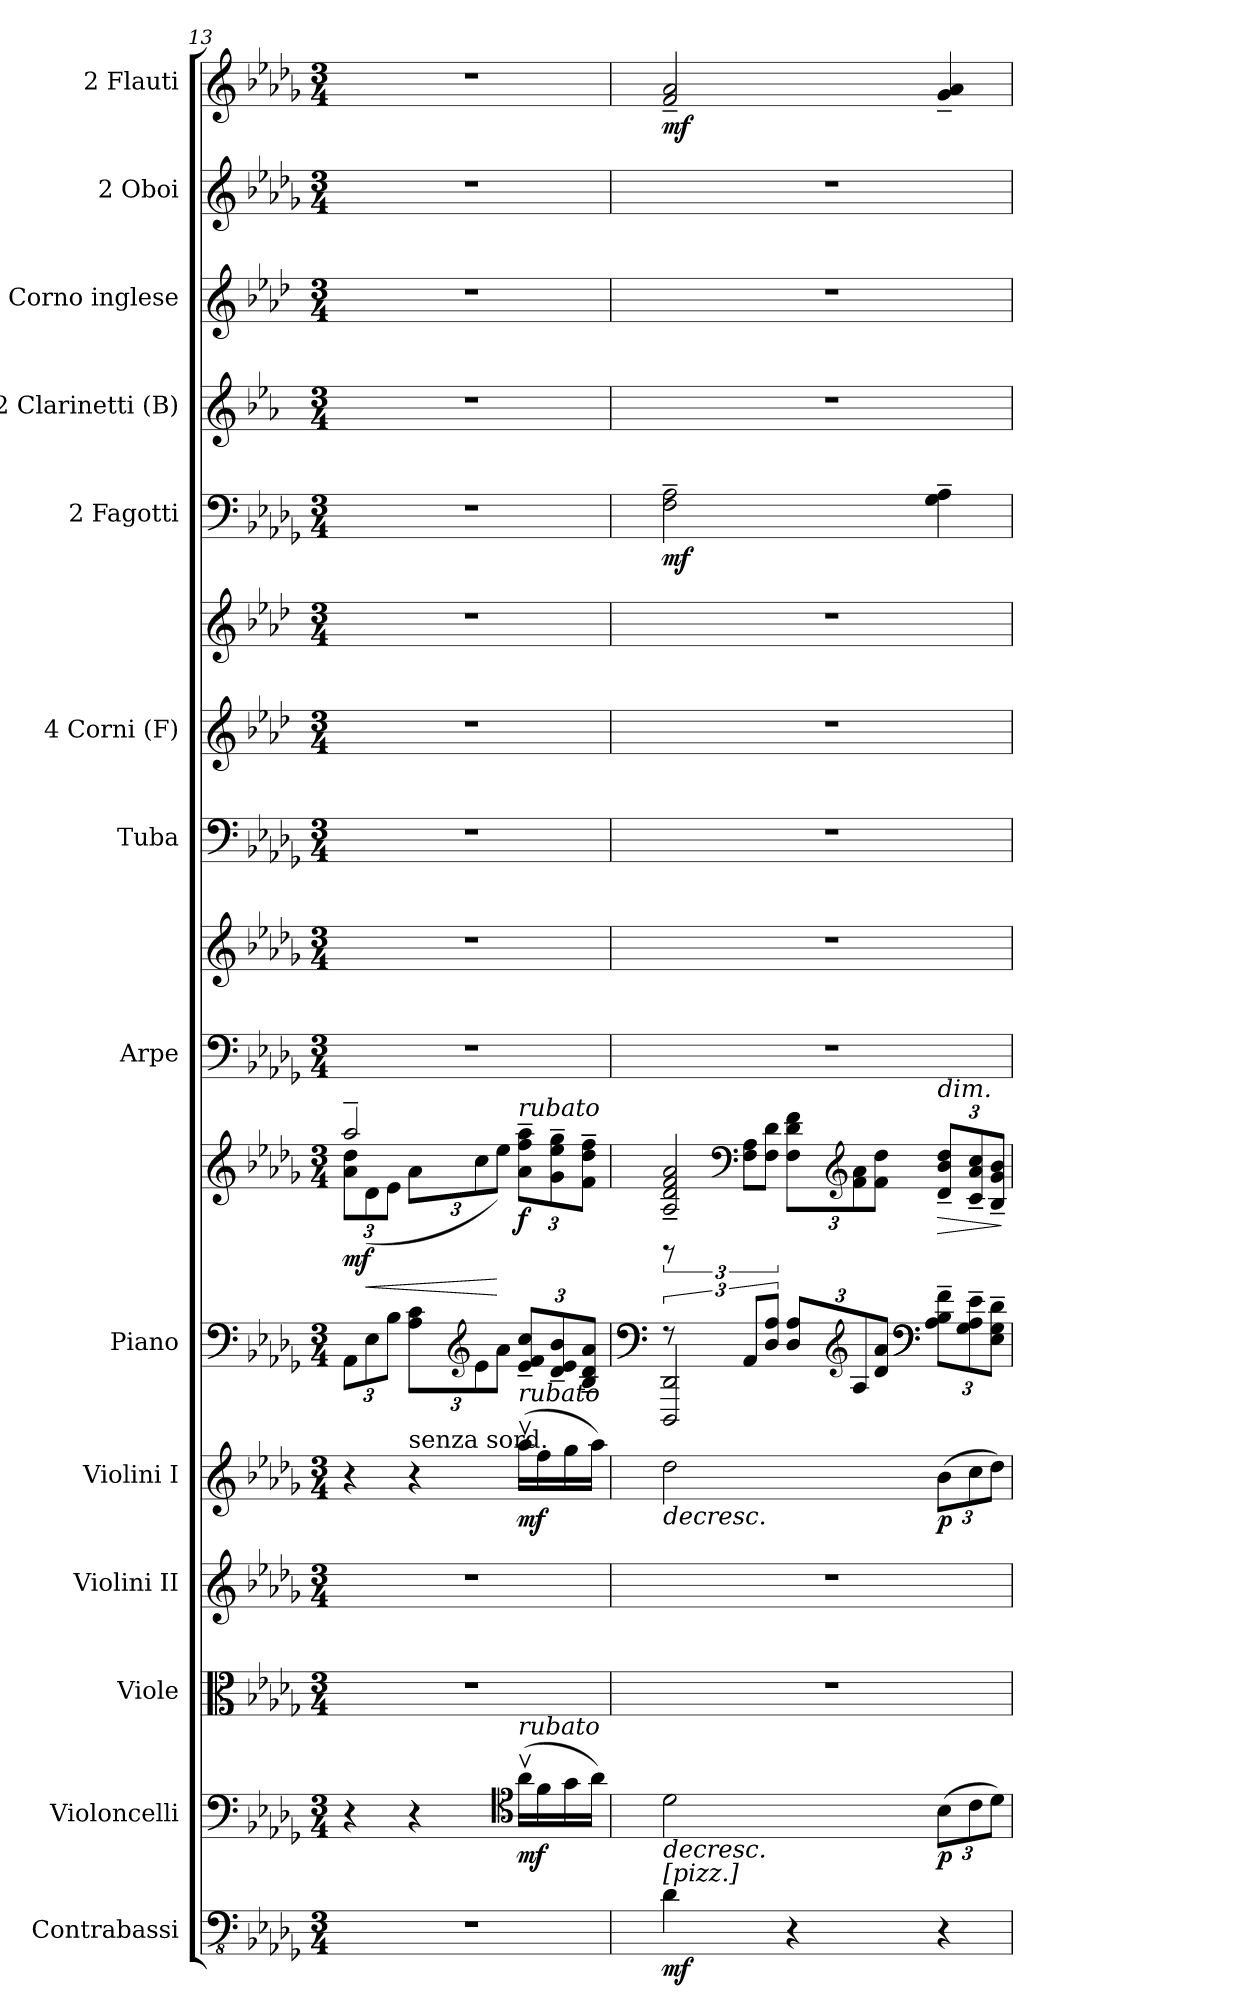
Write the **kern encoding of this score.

**kern	**dynam	**kern	**dynam	**kern	**kern	**kern	**dynam	**kern	**kern	**dynam	**kern	**kern	**kern	**kern	**kern	**kern	**dynam	**kern	**kern	**kern	**kern	**dynam
*part14	*part14	*part13	*part13	*part12	*part11	*part10	*part10	*part9	*part9	*part9	*part8	*part8	*part7	*part6	*part6	*part5	*part5	*part4	*part3	*part2	*part1	*part1
*staff17	*staff17	*staff16	*staff16	*staff15	*staff14	*staff13	*staff13	*staff12	*staff11	*staff11/12	*staff10	*staff9	*staff8	*staff7	*staff6	*staff5	*staff5	*staff4	*staff3	*staff2	*staff1	*staff1
*I"Contrabassi	*	*I"Violoncelli	*	*I"Viole	*I"Violini II	*I"Violini I	*	*I"Piano	*	*	*I"[2] Arpe	*	*I"Tuba	*I"4 Corni (F)	*	*I"2 Fagotti	*	*I"2 Clarinetti (B)	*I"Corno inglese	*I"2 Oboi	*I"2 Flauti	*
*I'Cb.	*	*I'Vc.	*	*	*I'Vln. II	*I'Vln. I	*	*I'Piano	*	*	*I'Arpe	*	*I'Tuba	*I'Cor.	*	*I'Fag.	*	*I'Cl.	*I'C. ingl.	*I'Ob.	*I'Fl.	*
*clefFv4	*	*clefF4	*	*clefC3	*clefG2	*clefG2	*	*clefF4	*clefG2	*	*clefF4	*clefG2	*clefF4	*clefG2	*clefG2	*clefF4	*	*clefG2	*clefG2	*clefG2	*clefG2	*
*ITrd7c12	*	*	*	*	*	*	*	*	*	*	*	*	*	*ITrd4c7	*ITrd4c7	*	*	*ITrd1c2	*ITrd4c7	*	*	*
*k[b-e-a-d-g-]	*	*k[b-e-a-d-g-]	*	*k[b-e-a-d-g-]	*k[b-e-a-d-g-]	*k[b-e-a-d-g-]	*	*k[b-e-a-d-g-]	*k[b-e-a-d-g-]	*	*k[b-e-a-d-g-]	*k[b-e-a-d-g-]	*k[b-e-a-d-g-]	*k[b-e-a-d-g-]	*k[b-e-a-d-g-]	*k[b-e-a-d-g-]	*	*k[b-e-a-d-g-]	*k[b-e-a-d-g-]	*k[b-e-a-d-g-]	*k[b-e-a-d-g-]	*
*M3/4	*	*M3/4	*	*M3/4	*M3/4	*M3/4	*	*M3/4	*M3/4	*	*M3/4	*M3/4	*M3/4	*M3/4	*M3/4	*M3/4	*	*M3/4	*M3/4	*M3/4	*M3/4	*
=13	=13	=13	=13	=13	=13	=13	=13	=13	=13	=13	=13	=13	=13	=13	=13	=13	=13	=13	=13	=13	=13	=13
*	*	*	*	*	*	*	*	*	*^	*	*	*	*	*	*	*	*	*	*	*	*	*
*	*	*	*	*	*	*	*	*Xbrackettup	*	*Xbrackettup	*	*	*	*	*	*	*	*	*	*	*	*	*
!	!	!	!	!	!	!	!	!	!	!	!LO:DY:b	!	!	!	!	!	!	!	!	!	!	!	!
2.r	.	4r	.	2.r	2.r	4r	.	12AA-\L	2aa-~/	12a-\ 12dd-\L	mf	2.r	2.r	2.r	2.r	2.r	2.r	.	2.r	2.r	2.r	2.r	.
!	!	!	!	!	!	!	!	!	!	!	!LO:HP:b	!	!	!	!	!	!	!	!	!	!	!	!
.	.	.	.	.	.	.	.	12E-\	.	(>12d-\	<	.	.	.	.	.	.	.	.	.	.	.	.
.	.	.	.	.	.	.	.	12B-\J	.	12e-\J	.	.	.	.	.	.	.	.	.	.	.	.	.
!	!	!	!	!	!	!LO:TX:a:t=senza sord.	!	!	!	!	!	!	!	!	!	!	!	!	!	!	!	!	!
.	.	4r	.	.	.	4r	.	12A-\ 12c\L	.	12a-\L	.	.	.	.	.	.	.	.	.	.	.	.	.
*	*	*	*	*	*	*	*	*clefG2	*	*	*	*	*	*	*	*	*	*	*	*	*	*	*
.	.	.	.	.	.	.	.	12e-\	.	12cc\	.	.	.	.	.	.	.	.	.	.	.	.	.
.	.	.	.	.	.	.	.	12a-\J	.	12ee-\J)	[	.	.	.	.	.	.	.	.	.	.	.	.
*	*	*clefC4	*	*	*	*	*	*	*	*	*	*	*	*	*	*	*	*	*	*	*	*	*
!	!	!	!	!	!	!	!	!	!LO:TX:a:i:t=rubato	!	!	!	!	!	!	!	!	!	!	!	!	!	!
!	!	!	!	!	!	!LO:TX:a:i:t=rubato	!	!	!	!	!	!	!	!	!	!	!	!	!	!	!	!	!
!	!	!LO:TX:a:i:t=rubato	!	!	!	!	!	!	!	!	!	!	!	!	!	!	!	!	!	!	!	!	!
!	!	!	!LO:DY:b	!	!	!	!LO:DY:b	!	!	!	!LO:DY:b	!	!	!	!	!	!	!	!	!	!	!	!
.	.	(16a-v\LL	mf	.	.	(16aa-v\LL	mf	12e-/~ 12f/~ 12cc/~L	4ryy	12a-\~ 12ff\~ 12aa-\~L	f	.	.	.	.	.	.	.	.	.	.	.	.
.	.	16f\	.	.	.	16ff\	.	.	.	.	.	.	.	.	.	.	.	.	.	.	.	.	.
.	.	.	.	.	.	.	.	12d-/~ 12e-/~ 12b-/~	.	12g-\~ 12ee-\~ 12gg-\~	.	.	.	.	.	.	.	.	.	.	.	.	.
.	.	16g-\	.	.	.	16gg-\	.	.	.	.	.	.	.	.	.	.	.	.	.	.	.	.	.
.	.	.	.	.	.	.	.	12B-/~ 12d-/~ 12a-/~J	.	12f\~ 12dd-\~ 12ff\~J	.	.	.	.	.	.	.	.	.	.	.	.	.
.	.	16a-\JJ)	.	.	.	16aa-\JJ)	.	.	.	.	.	.	.	.	.	.	.	.	.	.	.	.	.
!!LO:PB:g=z
=14	=14	=14	=14	=14	=14	=14	=14	=14	=14	=14	=14	=14	=14	=14	=14	=14	=14	=14	=14	=14	=14	=14	=14
*	*	*	*	*	*	*	*	*clefF4	*	*	*	*	*	*	*	*	*	*	*	*	*	*	*
!	!	!	!LO:HP:b	!	!	!	!LO:HP:b	!	!	!	!	!	!	!	!	!	!	!	!	!	!	!	!
*	*	*	*	*	*	*	*	*brackettup	*brackettup	*	*	*	*	*	*	*	*	*	*	*	*	*	*
*	*	*	*	*	*	*	*	*^	*	*	*	*	*	*	*	*	*	*	*	*	*	*	*
!LO:TX:a:t=[pizz.]	!	!	!	!	!	!	!	!	!	!	!	!	!	!	!	!	!	!	!	!	!	!	!	!
!	!LO:DY:b	!	!	!	!	!	!	!	!	!	!	!	!	!	!	!	!	!	!LO:DY:b	!	!	!	!	!LO:DY:b
4DD-\	mf	2d-\	>	2.r	2.r	2dd-\	>	12rF	2DDD-/ 2DD-/	12rGG	2A-/~ 2d-/~ 2f/~ 2a-/~	.	2.r	2.r	2.r	2.r	2.r	2F\~ 2A-\~	mf	2.r	2.r	2.r	2f/~ 2a-/~	mf
*	*	*	*	*	*	*	*	*	*	*clefF4	*	*	*	*	*	*	*	*	*	*	*	*	*	*
.	.	.	.	.	.	.	.	12AA-/L	.	12F\ 12A-\L	.	.	.	.	.	.	.	.	.	.	.	.	.	.
.	.	.	.	.	.	.	.	12D-/ 12A-/J	.	12F\ 12d-\J	.	.	.	.	.	.	.	.	.	.	.	.	.	.
*	*	*	*	*	*	*	*	*Xbrackettup	*	*Xbrackettup	*	*	*	*	*	*	*	*	*	*	*	*	*	*
4r	.	.	.	.	.	.	.	12D-/ 12A-/L	.	12F\ 12d-\ 12f\L	.	.	.	.	.	.	.	.	.	.	.	.	.	.
*	*	*	*	*	*	*	*	*clefG2	*	*clefG2	*	*	*	*	*	*	*	*	*	*	*	*	*	*
.	.	.	.	.	.	.	.	12A-/	.	12f\ 12a-\	.	.	.	.	.	.	.	.	.	.	.	.	.	.
.	.	.	.	.	.	.	.	12d-/ 12a-/J	.	12f\ 12dd-\J	.	.	.	.	.	.	.	.	.	.	.	.	.	.
*	*	*	*	*	*	*	*	*clefF4	*	*	*	*	*	*	*	*	*	*	*	*	*	*	*	*
*	*	*Xbrackettup	*	*	*	*Xbrackettup	*	*	*	*	*	*	*	*	*	*	*	*	*	*	*	*	*	*
!	!	!	!	!	!	!	!	!	!	!LO:TX:a:i:t=dim.	!	!	!	!	!	!	!	!	!	!	!	!	!	!
!	!	!	!LO:DY:b	!	!	!	!LO:DY:b	!	!	!	!	!LO:HP:b	!	!	!	!	!	!	!	!	!	!	!	!
4r	.	(12B-\L	p	.	.	(12b-\L	p	12A-\~ 12B-\~ 12f\~L	4ryy	12d-/~ 12b-/~ 12dd-/~L	4ryy	>	.	.	.	.	.	4G-\~ 4A-\~	.	.	.	.	4g-/~ 4a-/~	.
.	.	12c\	.	.	.	12cc\	.	12G-\~ 12A-\~ 12e-\~	.	12c/~ 12a-/~ 12cc/~	.	.	.	.	.	.	.	.	.	.	.	.	.	.
.	.	12d-\J)	.	.	.	12dd-\J)	.	12E-\~ 12G-\~ 12d-\~J	.	12B-/~ 12g-/~ 12b-/~J	.	.	.	.	.	.	.	.	.	.	.	.	.	.
*	*	*	*	*	*	*	*	*v	*v	*	*	*	*	*	*	*	*	*	*	*	*	*	*	*
*	*	*	*	*	*	*	*	*	*v	*v	*	*	*	*	*	*	*	*	*	*	*	*	*
.	.	.	]	.	.	.	]	.	.	]	.	.	.	.	.	.	.	.	.	.	.	.
=	=	=	=	=	=	=	=	=	=	=	=	=	=	=	=	=	=	=	=	=	=	=
*-	*-	*-	*-	*-	*-	*-	*-	*-	*-	*-	*-	*-	*-	*-	*-	*-	*-	*-	*-	*-	*-	*-
